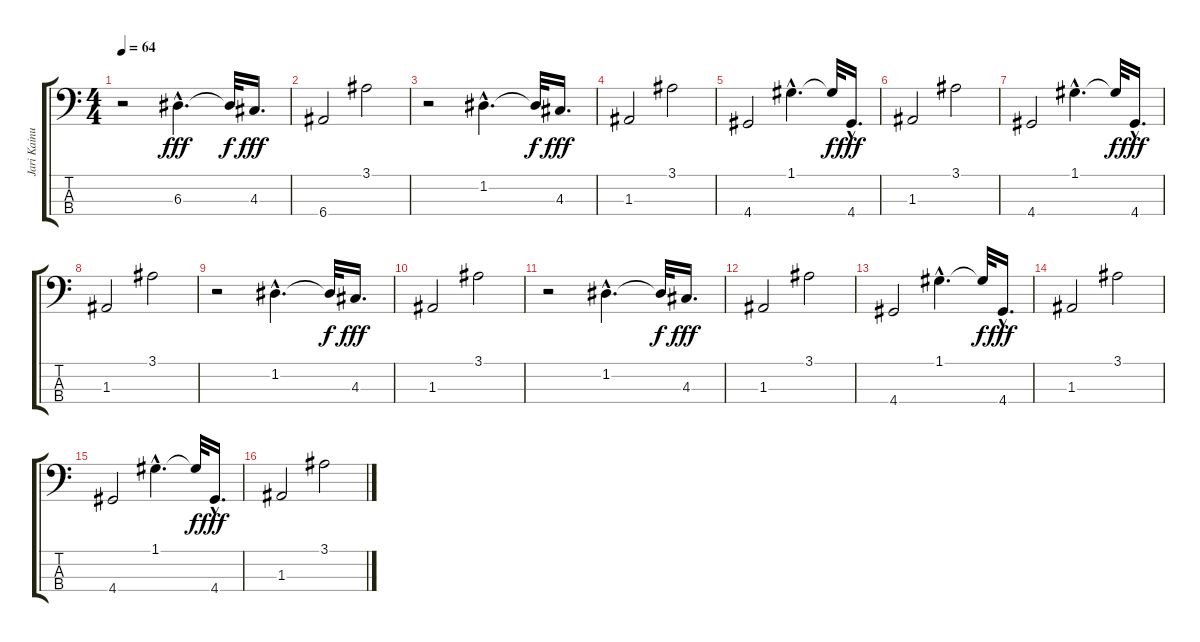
\track ("Jari Kainulainen" "Jari Kainu") {instrument electricbassfinger}
\staff {score tabs}
\tuning (G2 D2 A1 E1) {hide}
\ts (4 4)
\tempo 64
\clef f4
\ks c
r.2{dy fff instrument electricbassfinger} 6.3{hac}.4{d} 6.3{t}.32{dy f} 4.3.16{d dy fff} |
6.4.2 3.1.2 |
r.2 1.2{hac}.4{d} 1.2{t}.32{dy f} 4.3.16{d dy fff} |
1.3.2 3.1.2 |
4.4.2 1.1{hac}.4{d} 1.1{t}.32{dy f} 4.4{hac}.16{d dy fff} |
1.3.2 3.1.2 |
4.4.2 1.1{hac}.4{d} 1.1{t}.32{dy f} 4.4{hac}.16{d dy fff} |
1.3.2 3.1.2 |
r.2 1.2{hac}.4{d} 1.2{t}.32{dy f} 4.3.16{d dy fff} |
1.3.2 3.1.2 |
r.2 1.2{hac}.4{d} 1.2{t}.32{dy f} 4.3.16{d dy fff} |
1.3.2 3.1.2 |
4.4.2 1.1{hac}.4{d} 1.1{t}.32{dy f} 4.4{hac}.16{d dy fff} |
1.3.2 3.1.2 |
4.4.2 1.1{hac}.4{d} 1.1{t}.32{dy f} 4.4{hac}.16{d dy fff} |
1.3.2 3.1.2
